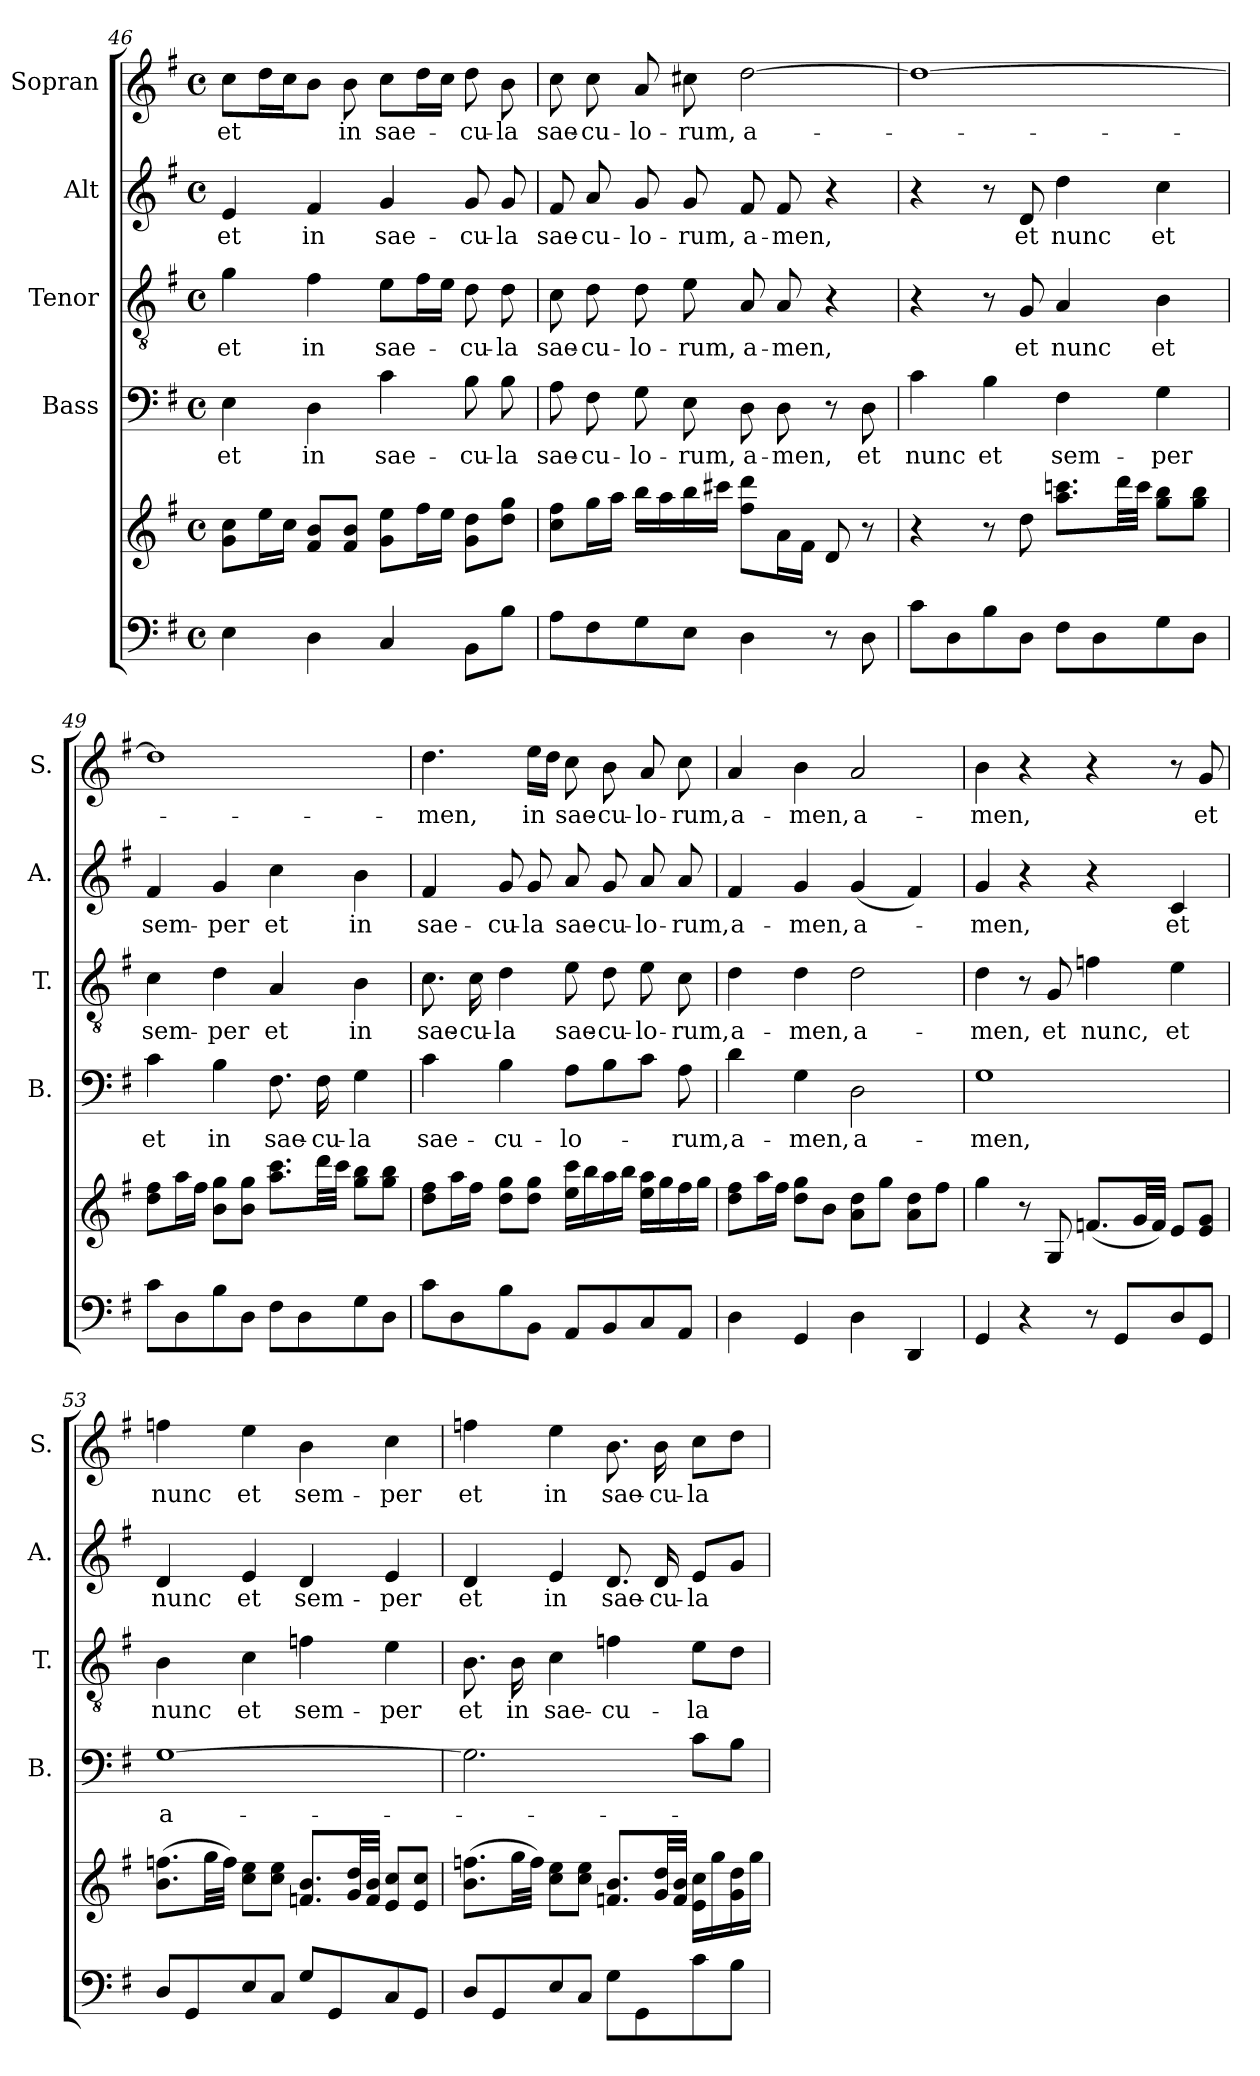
**kern	**kern	**kern	**text	**kern	**text	**kern	**text	**kern	**text
*part5	*part5	*part4	*part4	*part3	*part3	*part2	*part2	*part1	*part1
*staff6	*staff5	*staff4	*staff4	*staff3	*staff3	*staff2	*staff2	*staff1	*staff1
*	*	*I"Bass	*	*I"Tenor	*	*I"Alt	*	*I"Sopran	*
*	*	*I'B.	*	*I'T.	*	*I'A.	*	*I'S.	*
!!LO:PB:g=z
*clefF4	*clefG2	*clefF4	*	*clefGv2	*	*clefG2	*	*clefG2	*
*k[f#]	*k[f#]	*k[f#]	*	*k[f#]	*	*k[f#]	*	*k[f#]	*
*G:	*G:	*G:	*	*G:	*	*G:	*	*G:	*
*M4/4	*M4/4	*M4/4	*	*M4/4	*	*M4/4	*	*M4/4	*
*met(c)	*met(c)	*met(c)	*	*met(c)	*	*met(c)	*	*met(c)	*
=46	=46	=46	=46	=46	=46	=46	=46	=46	=46
!	!	!	!LO:LY:b	!	!LO:LY:b	!	!LO:LY:b	!	!LO:LY:b
4E\	8g\ 8cc\L	4E\	et	4g\	et	4e/	et	8cc\L	et
.	16ee\L	.	.	.	.	.	.	16dd\L	.
.	16cc\JJ	.	.	.	.	.	.	16cc\J	.
!	!	!	!LO:LY:b	!	!LO:LY:b	!	!LO:LY:b	!	!
4D\	8f#/ 8b/L	4D\	in	4f#\	in	4f#/	in	8b\J	.
!	!	!	!	!	!	!	!	!	!LO:LY:b
.	8f#/ 8b/J	.	.	.	.	.	.	8b\	in
!	!	!	!LO:LY:b	!	!LO:LY:b	!	!LO:LY:b	!	!LO:LY:b
4C/	8g\ 8ee\L	4c\	sae-	8e\L	sae-	4g/	sae-	8cc\L	sae-
.	16ff#\L	.	.	16f#\L	.	.	.	16dd\L	.
.	16ee\JJ	.	.	16e\JJ	.	.	.	16cc\JJ	.
!	!	!	!LO:LY:b	!	!LO:LY:b	!	!LO:LY:b	!	!LO:LY:b
8BB\L	8g\ 8dd\L	8B\	-cu-	8d\	-cu-	8g/	-cu-	8dd\	-cu-
!	!	!	!LO:LY:b	!	!LO:LY:b	!	!LO:LY:b	!	!LO:LY:b
8B\J	8dd\ 8gg\J	8B\	-la	8d\	-la	8g/	-la	8b\	-la
=47	=47	=47	=47	=47	=47	=47	=47	=47	=47
!	!	!	!LO:LY:b	!	!LO:LY:b	!	!LO:LY:b	!	!LO:LY:b
8A\L	8cc\ 8ff#\L	8A\	sae-	8c\	sae-	8f#/	sae-	8cc\	sae-
!	!	!	!LO:LY:b	!	!LO:LY:b	!	!LO:LY:b	!	!LO:LY:b
8F#\	16gg\L	8F#\	-cu-	8d\	-cu-	8a/	-cu-	8cc\	-cu-
.	16aa\JJ	.	.	.	.	.	.	.	.
!	!	!	!LO:LY:b	!	!LO:LY:b	!	!LO:LY:b	!	!LO:LY:b
8G\	16bb\LL	8G\	-lo-	8d\	-lo-	8g/	-lo-	8a/	-lo-
.	16aa\	.	.	.	.	.	.	.	.
!	!	!	!LO:LY:b	!	!LO:LY:b	!	!LO:LY:b	!	!LO:LY:b
8E\J	16bb\	8E\	-rum,	8e\	-rum,	8g/	-rum,	8cc#X\	-rum,
.	16ccc#X\JJ	.	.	.	.	.	.	.	.
!	!	!	!LO:LY:b	!	!LO:LY:b	!	!LO:LY:b	!	!LO:LY:b
4D\	8ff#\ 8ddd\L	8D\	a-	8A/	a-	8f#/	a-	[2dd\	a-
!	!	!	!LO:LY:b	!	!LO:LY:b	!	!LO:LY:b	!	!
.	16a\L	8D\	-men,	8A/	-men,	8f#/	-men,	.	.
.	16f#\JJ	.	.	.	.	.	.	.	.
8r	8d/	8r	.	4r	.	4r	.	.	.
!	!	!	!LO:LY:b	!	!	!	!	!	!
8D\	8r	8D\	et	.	.	.	.	.	.
=48	=48	=48	=48	=48	=48	=48	=48	=48	=48
!	!	!	!LO:LY:b	!	!	!	!	!	!
8c\L	4r	4c\	nunc	4r	.	4r	.	1dd_	.
8D\	.	.	.	.	.	.	.	.	.
!	!	!	!LO:LY:b	!	!	!	!	!	!
8B\	8r	4B\	et	8r	.	8r	.	.	.
!	!	!	!	!	!LO:LY:b	!	!LO:LY:b	!	!
8D\J	8dd\	.	.	8G/	et	8d/	et	.	.
!	!	!	!LO:LY:b	!	!LO:LY:b	!	!LO:LY:b	!	!
8F#\L	8.aa\ 8.cccn\L	4F#\	sem-	4A/	nunc	4dd\	nunc	.	.
8D\	.	.	.	.	.	.	.	.	.
.	32ddd\LL	.	.	.	.	.	.	.	.
.	32ccc\JJJ	.	.	.	.	.	.	.	.
!	!	!	!LO:LY:b	!	!LO:LY:b	!	!LO:LY:b	!	!
8G\	8gg\ 8bb\L	4G\	-per	4B\	et	4cc\	et	.	.
8D\J	8gg\ 8bb\J	.	.	.	.	.	.	.	.
!!LO:LB:g=z
=49	=49	=49	=49	=49	=49	=49	=49	=49	=49
!	!	!	!LO:LY:b	!	!LO:LY:b	!	!LO:LY:b	!	!
8c\L	8dd\ 8ff#\L	4c\	et	4c\	sem-	4f#/	sem-	1dd]	.
8D\	16aa\L	.	.	.	.	.	.	.	.
.	16ff#\JJ	.	.	.	.	.	.	.	.
!	!	!	!LO:LY:b	!	!LO:LY:b	!	!LO:LY:b	!	!
8B\	8b\ 8gg\L	4B\	in	4d\	-per	4g/	-per	.	.
8D\J	8b\ 8gg\J	.	.	.	.	.	.	.	.
!	!	!	!LO:LY:b	!	!LO:LY:b	!	!LO:LY:b	!	!
8F#\L	8.aa\ 8.ccc\L	8.F#\	sae-	4A/	et	4cc\	et	.	.
8D\	.	.	.	.	.	.	.	.	.
!	!	!	!LO:LY:b	!	!	!	!	!	!
.	32ddd\LL	16F#\	-cu-	.	.	.	.	.	.
.	32ccc\JJJ	.	.	.	.	.	.	.	.
!	!	!	!LO:LY:b	!	!LO:LY:b	!	!LO:LY:b	!	!
8G\	8gg\ 8bb\L	4G\	-la	4B\	in	4b\	in	.	.
8D\J	8gg\ 8bb\J	.	.	.	.	.	.	.	.
=50	=50	=50	=50	=50	=50	=50	=50	=50	=50
!	!	!	!LO:LY:b	!	!LO:LY:b	!	!LO:LY:b	!	!LO:LY:b
8c\L	8dd\ 8ff#\L	4c\	sae-	8.c\	sae-	4f#/	sae-	4.dd\	-men,
8D\	16aa\L	.	.	.	.	.	.	.	.
!	!	!	!	!	!LO:LY:b	!	!	!	!
.	16ff#\JJ	.	.	16c\	-cu-	.	.	.	.
!	!	!	!LO:LY:b	!	!LO:LY:b	!	!LO:LY:b	!	!
8B\	8dd\ 8gg\L	4B\	-cu-	4d\	-la	8g/	-cu-	.	.
!	!	!	!	!	!	!	!LO:LY:b	!	!LO:LY:b
8BB\J	8dd\ 8gg\J	.	.	.	.	8g/	-la	16ee\LL	in
.	.	.	.	.	.	.	.	16dd\JJ	.
!	!	!	!LO:LY:b	!	!LO:LY:b	!	!LO:LY:b	!	!LO:LY:b
8AA/L	16ee\ 16ccc\LL	8A\L	-lo-	8e\	sae-	8a/	sae-	8cc\	sae-
.	16bb\	.	.	.	.	.	.	.	.
!	!	!	!	!	!LO:LY:b	!	!LO:LY:b	!	!LO:LY:b
8BB/	16aa\	8B\	.	8d\	-cu-	8g/	-cu-	8b\	-cu-
.	16bb\JJ	.	.	.	.	.	.	.	.
!	!	!	!	!	!LO:LY:b	!	!LO:LY:b	!	!LO:LY:b
8C/	16ee\ 16aa\LL	8c\J	.	8e\	-lo-	8a/	-lo-	8a/	-lo-
.	16gg\	.	.	.	.	.	.	.	.
!	!	!	!LO:LY:b	!	!LO:LY:b	!	!LO:LY:b	!	!LO:LY:b
8AA/J	16ff#\	8A\	-rum,	8c\	-rum,	8a/	-rum,	8cc\	-rum,
.	16gg\JJ	.	.	.	.	.	.	.	.
=51	=51	=51	=51	=51	=51	=51	=51	=51	=51
!	!	!	!LO:LY:b	!	!LO:LY:b	!	!LO:LY:b	!	!LO:LY:b
4D\	8dd\ 8ff#\L	4d\	a-	4d\	a-	4f#/	a-	4a/	a-
.	16aa\L	.	.	.	.	.	.	.	.
.	16ff#\JJ	.	.	.	.	.	.	.	.
!	!	!	!LO:LY:b	!	!LO:LY:b	!	!LO:LY:b	!	!LO:LY:b
4GG/	8dd\ 8gg\L	4G\	-men,	4d\	-men,	4g/	-men,	4b\	-men,
.	8b\J	.	.	.	.	.	.	.	.
!	!	!	!LO:LY:b	!	!LO:LY:b	!	!LO:LY:b	!	!LO:LY:b
4D\	8a\ 8dd\L	2D\	a-	2d\	a-	(<4g/	a-	2a/	a-
.	8gg\J	.	.	.	.	.	.	.	.
4DD/	8a\ 8dd\L	.	.	.	.	4f#/)	.	.	.
.	8ff#\J	.	.	.	.	.	.	.	.
!!LO:PB:g=z
=52	=52	=52	=52	=52	=52	=52	=52	=52	=52
!	!	!	!LO:LY:b	!	!LO:LY:b	!	!LO:LY:b	!	!LO:LY:b
4GG/	4gg\	1G	-men,	4d\	-men,	4g/	-men,	4b\	-men,
4r	8r	.	.	8r	.	4r	.	4r	.
!	!	!	!	!	!LO:LY:b	!	!	!	!
.	8G/	.	.	8G/	et	.	.	.	.
!	!	!	!	!	!LO:LY:b	!	!	!	!
8r	(<8.fn/L	.	.	4fn\	nunc,	4r	.	4r	.
8GG/L	.	.	.	.	.	.	.	.	.
.	32g/LL	.	.	.	.	.	.	.	.
.	32f/JJJ)	.	.	.	.	.	.	.	.
!	!	!	!	!	!LO:LY:b	!	!LO:LY:b	!	!
8D/	8e/L	.	.	4e\	et	4c/	et	8r	.
!	!	!	!	!	!	!	!	!	!LO:LY:b
8GG/J	8e/ 8g/J	.	.	.	.	.	.	8g/	et
=53	=53	=53	=53	=53	=53	=53	=53	=53	=53
!	!	!	!LO:LY:b	!	!LO:LY:b	!	!LO:LY:b	!	!LO:LY:b
8D/L	(>8.b\ 8.ffn\L	[1G	a-	4B\	nunc	4d/	nunc	4ffn\	nunc
8GG/	.	.	.	.	.	.	.	.	.
.	32gg\LL	.	.	.	.	.	.	.	.
.	32ff\JJJ)	.	.	.	.	.	.	.	.
!	!	!	!	!	!LO:LY:b	!	!LO:LY:b	!	!LO:LY:b
8E/	8cc\ 8ee\L	.	.	4c\	et	4e/	et	4ee\	et
8C/J	8cc\ 8ee\J	.	.	.	.	.	.	.	.
!	!	!	!	!	!LO:LY:b	!	!LO:LY:b	!	!LO:LY:b
8G/L	8.fn/ 8.b/L	.	.	4fn\	sem-	4d/	sem-	4b\	sem-
8GG/	.	.	.	.	.	.	.	.	.
.	32g/ 32dd/LL	.	.	.	.	.	.	.	.
.	32f/ 32b/JJJ	.	.	.	.	.	.	.	.
!	!	!	!	!	!LO:LY:b	!	!LO:LY:b	!	!LO:LY:b
8C/	8e/ 8cc/L	.	.	4e\	-per	4e/	-per	4cc\	-per
8GG/J	8e/ 8cc/J	.	.	.	.	.	.	.	.
=54	=54	=54	=54	=54	=54	=54	=54	=54	=54
!	!	!	!	!	!LO:LY:b	!	!LO:LY:b	!	!LO:LY:b
8D/L	(>8.b\ 8.ffn\L	2.G\]	.	8.B\	et	4d/	et	4ffn\	et
8GG/	.	.	.	.	.	.	.	.	.
!	!	!	!	!	!LO:LY:b	!	!	!	!
.	32gg\LL	.	.	16B\	in	.	.	.	.
.	32ff\JJJ)	.	.	.	.	.	.	.	.
!	!	!	!	!	!LO:LY:b	!	!LO:LY:b	!	!LO:LY:b
8E/	8cc\ 8ee\L	.	.	4c\	sae-	4e/	in	4ee\	in
8C/J	8cc\ 8ee\J	.	.	.	.	.	.	.	.
!	!	!	!	!	!LO:LY:b	!	!LO:LY:b	!	!LO:LY:b
8G\L	8.fn/ 8.b/L	.	.	4fn\	-cu-	8.d/	sae-	8.b\	sae-
8GG\	.	.	.	.	.	.	.	.	.
!	!	!	!	!	!	!	!LO:LY:b	!	!LO:LY:b
.	32g/ 32dd/LL	.	.	.	.	16d/	-cu-	16b\	-cu-
.	32f/ 32b/JJJ	.	.	.	.	.	.	.	.
!	!	!	!	!	!LO:LY:b	!	!LO:LY:b	!	!LO:LY:b
8c\	16e\ 16cc\LL	8c\L	.	8e\L	-la	8e/L	-la	8cc\L	-la
.	16gg\	.	.	.	.	.	.	.	.
8B\J	16g\ 16dd\	8B\J	.	8d\J	.	8g/J	.	8dd\J	.
.	16gg\JJ	.	.	.	.	.	.	.	.
=	=	=	=	=	=	=	=	=	=
*-	*-	*-	*-	*-	*-	*-	*-	*-	*-
